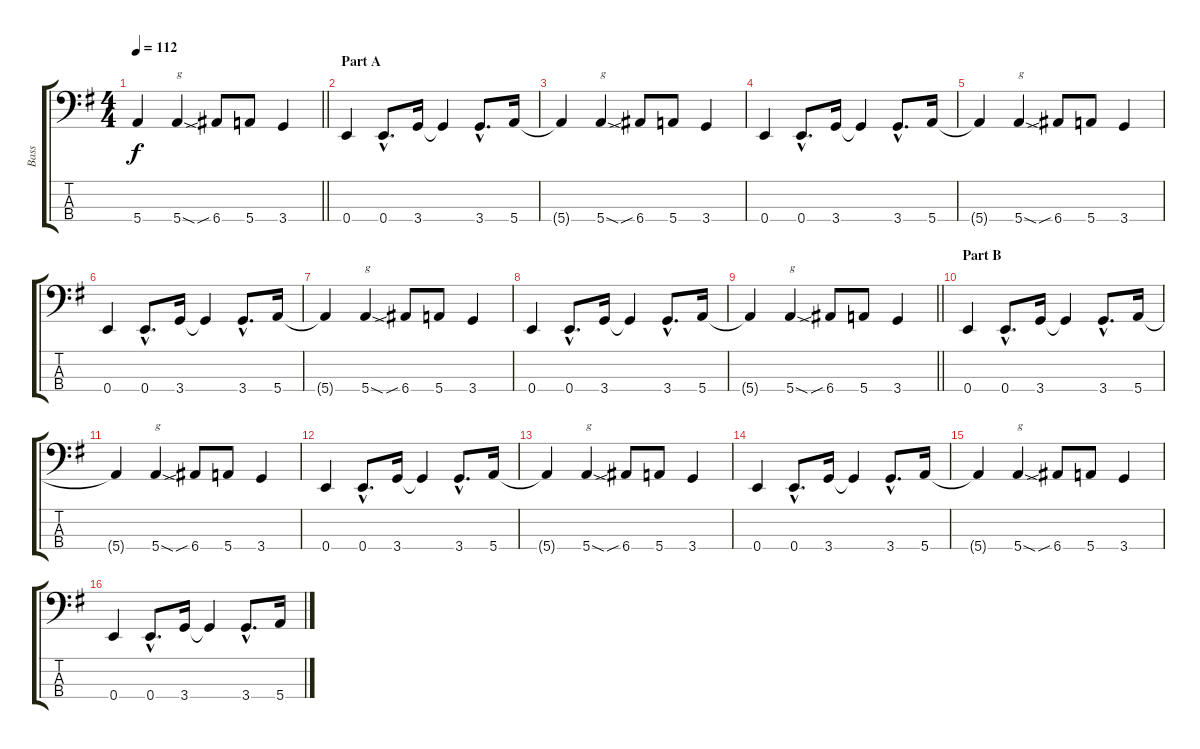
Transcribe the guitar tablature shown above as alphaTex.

\track ("Bass" "Bass") {instrument electricbasspick}
\staff {score tabs}
\tuning (G2 D2 A1 E1) {hide}
\ts (4 4)
\tempo 112
\clef f4
\barLineRight lightlight
\ks g
5.4{t}.4{dy f} 5.4{sod}.4{txt "g"} 6.4{sib}.8 5.4.8 3.4.4 |
\section ("" "Part A")
0.4.4 0.4{hac}.8{d} 3.4.16 3.4{t}.4 3.4{hac}.8{d} 5.4.16 |
5.4{t}.4 5.4{sod}.4{txt "g"} 6.4{sib}.8 5.4.8 3.4.4 |
0.4.4 0.4{hac}.8{d} 3.4.16 3.4{t}.4 3.4{hac}.8{d} 5.4.16 |
5.4{t}.4 5.4{sod}.4{txt "g"} 6.4{sib}.8 5.4.8 3.4.4 |
0.4.4 0.4{hac}.8{d} 3.4.16 3.4{t}.4 3.4{hac}.8{d} 5.4.16 |
5.4{t}.4 5.4{sod}.4{txt "g"} 6.4{sib}.8 5.4.8 3.4.4 |
0.4.4 0.4{hac}.8{d} 3.4.16 3.4{t}.4 3.4{hac}.8{d} 5.4.16 |
\barLineRight lightlight
5.4{t}.4 5.4{sod}.4{txt "g"} 6.4{sib}.8 5.4.8 3.4.4 |
\section ("" "Part B")
0.4.4 0.4{hac}.8{d} 3.4.16 3.4{t}.4 3.4{hac}.8{d} 5.4.16 |
5.4{t}.4 5.4{sod}.4{txt "g"} 6.4{sib}.8 5.4.8 3.4.4 |
0.4.4 0.4{hac}.8{d} 3.4.16 3.4{t}.4 3.4{hac}.8{d} 5.4.16 |
5.4{t}.4 5.4{sod}.4{txt "g"} 6.4{sib}.8 5.4.8 3.4.4 |
0.4.4 0.4{hac}.8{d} 3.4.16 3.4{t}.4 3.4{hac}.8{d} 5.4.16 |
5.4{t}.4 5.4{sod}.4{txt "g"} 6.4{sib}.8 5.4.8 3.4.4 |
0.4.4 0.4{hac}.8{d} 3.4.16 3.4{t}.4 3.4{hac}.8{d} 5.4.16
